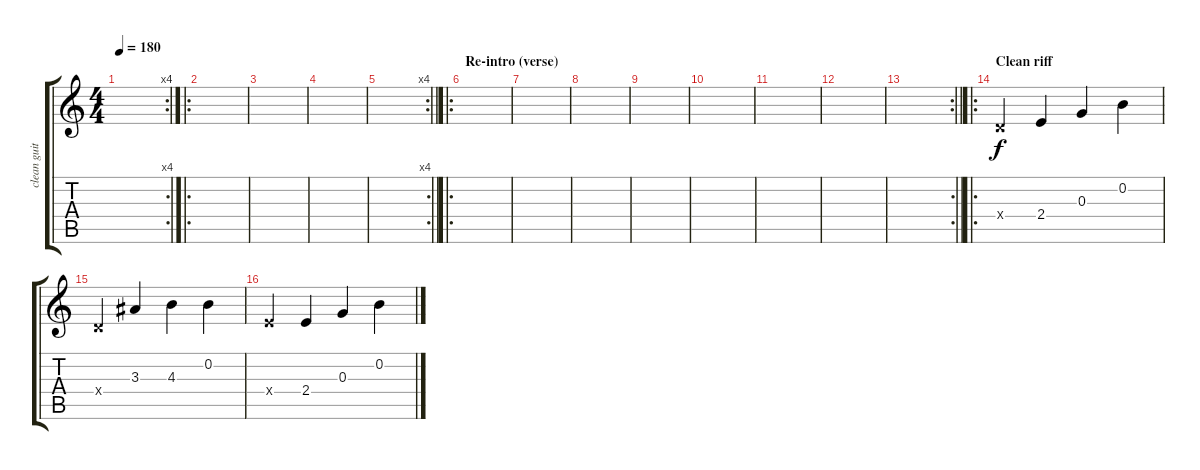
\track ("clean guitar/solo harmony" "clean guit") {instrument distortionguitar}
\staff {score tabs}
\tuning (E4 B3 G3 D3 A2 E2) {hide}
\rc 4
\ts (4 4)
\tempo 180
\clef g2
\ks c
|
\ro
|
|
|
\rc 4
\barLineRight lightlight
|
\ro
\section ("" "Re-intro (verse)")
|
|
|
|
|
|
|
\rc 2
\barLineRight lightlight
|
\ro
\section ("" "Clean riff")
0.4{x}.4{instrument electricguitarclean} 2.4.4 0.3.4 0.2.4 |
0.4{x}.4 3.3.4 4.3.4 0.2.4 |
2.4{x}.4 2.4.4 0.3.4 0.2.4
